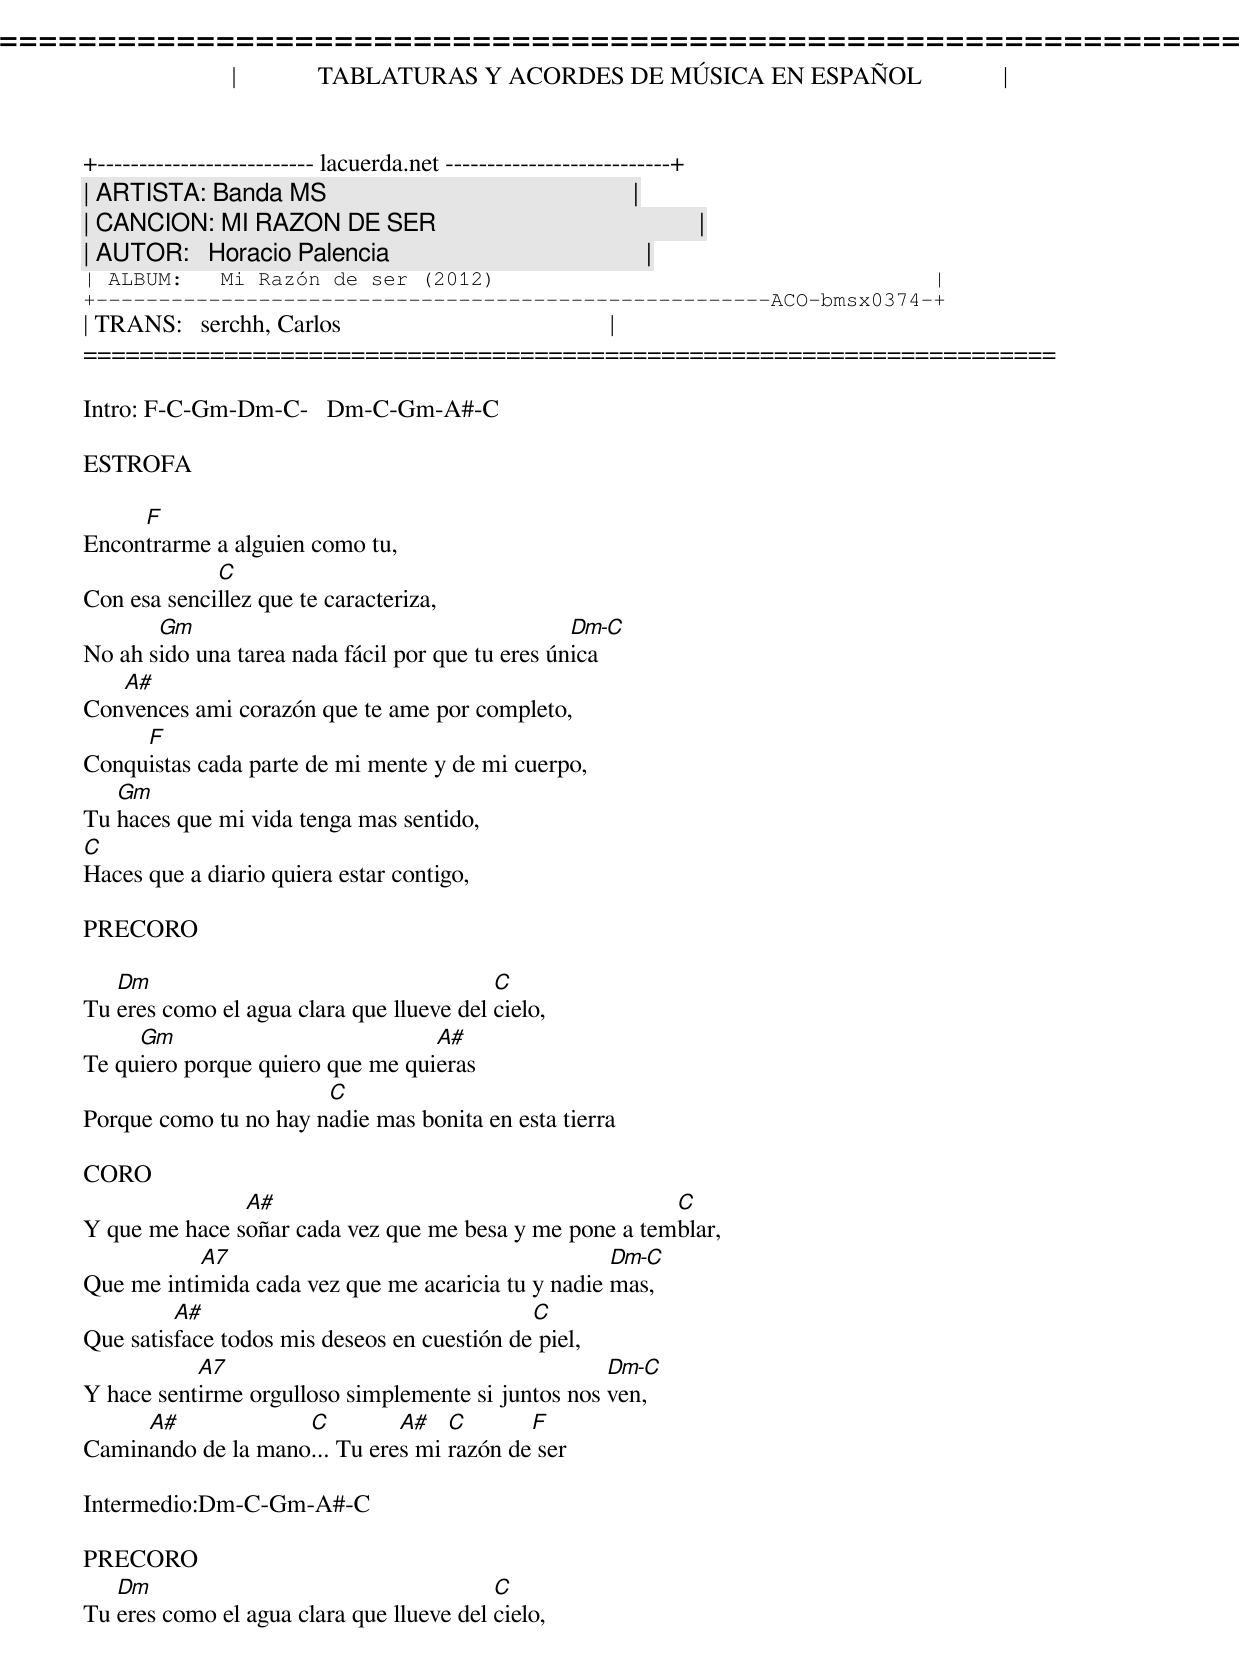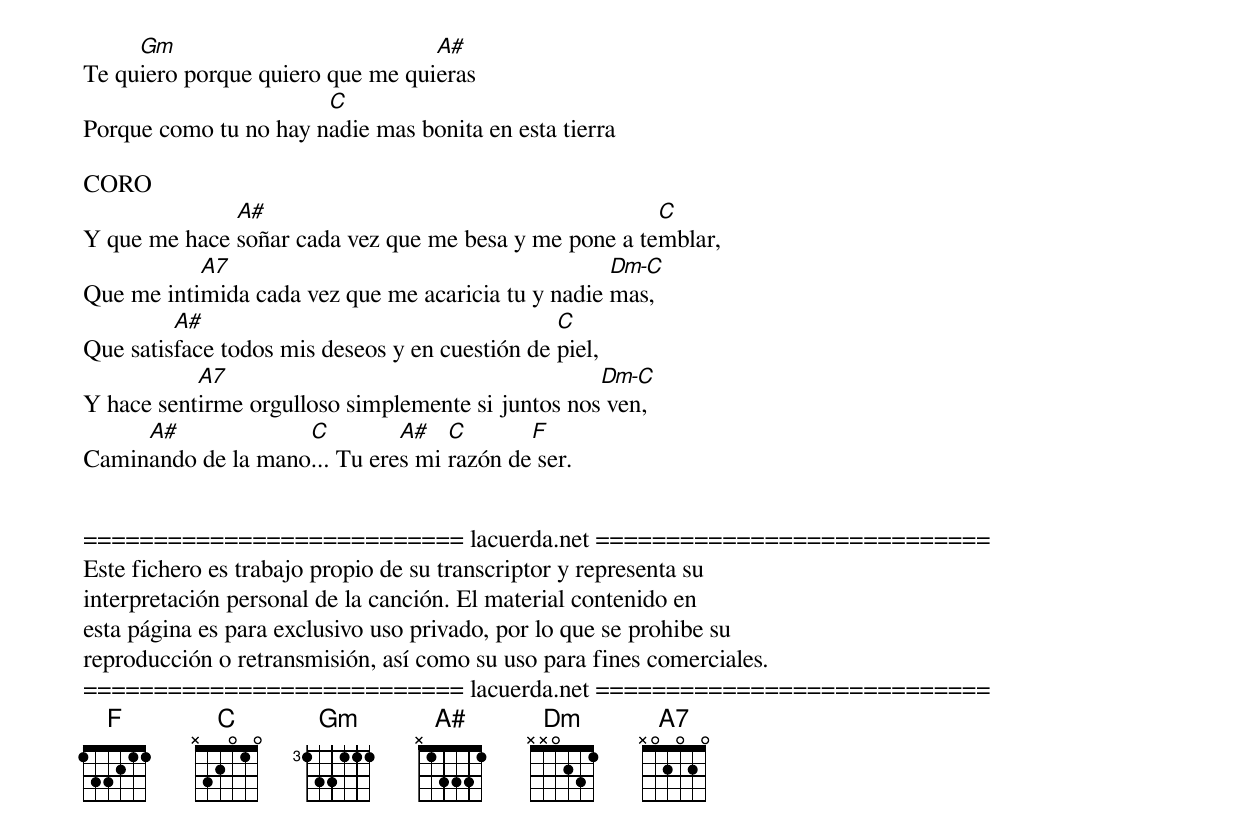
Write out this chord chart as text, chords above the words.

=====================================================================
|             TABLATURAS Y ACORDES DE MÚSICA EN ESPAÑOL             |
+-------------------------- lacuerda.net ---------------------------+
| ARTISTA: Banda MS                                                 |
| CANCION: MI RAZON DE SER                                          |
| AUTOR:   Horacio Palencia                                         |
| ALBUM:   Mi Razón de ser (2012)                                   |
+------------------------------------------------------ACO-bmsx0374-+
| TRANS:   serchh, Carlos                                           |
=====================================================================

Intro: F-C-Gm-Dm-C-   Dm-C-Gm-A#-C

ESTROFA

     F
Encontrarme a alguien como tu,
             C
Con esa sencillez que te caracteriza,
       Gm                                         Dm-C
No ah sido una tarea nada fácil por que tu eres única
   A#
Convences ami corazón que te ame por completo,
     F
Conquistas cada parte de mi mente y de mi cuerpo,
   Gm
Tu haces que mi vida tenga mas sentido,
C
Haces que a diario quiera estar contigo,

PRECORO

   Dm                                     C
Tu eres como el agua clara que llueve del cielo,
     Gm                           A#
Te quiero porque quiero que me quieras
                       C
Porque como tu no hay nadie mas bonita en esta tierra

CORO
               A#                                       C
Y que me hace soñar cada vez que me besa y me pone a temblar,
           A7                                       Dm-C
Que me intimida cada vez que me acaricia tu y nadie mas,
         A#                                  C
Que satisface todos mis deseos en cuestión de piel,
           A7                                       Dm-C
Y hace sentirme orgulloso simplemente si juntos nos ven,
     A#             C         A#   C       F
Caminando de la mano... Tu eres mi razón de ser

Intermedio:Dm-C-Gm-A#-C

PRECORO
   Dm                                     C
Tu eres como el agua clara que llueve del cielo,
     Gm                           A#
Te quiero porque quiero que me quieras
                       C
Porque como tu no hay nadie mas bonita en esta tierra

CORO
              A#                                       C
Y que me hace soñar cada vez que me besa y me pone a temblar,
           A7                                       Dm-C
Que me intimida cada vez que me acaricia tu y nadie mas,
         A#                                     C
Que satisface todos mis deseos y en cuestión de piel,
           A7                                      Dm-C
Y hace sentirme orgulloso simplemente si juntos nos ven,
     A#             C         A#   C       F
Caminando de la mano... Tu eres mi razón de ser.


=========================== lacuerda.net ============================
Este fichero es trabajo propio de su transcriptor y representa su
interpretación personal de la canción. El material contenido en
esta página es para exclusivo uso privado, por lo que se prohibe su
reproducción o retransmisión, así como su uso para fines comerciales.
=========================== lacuerda.net ============================
